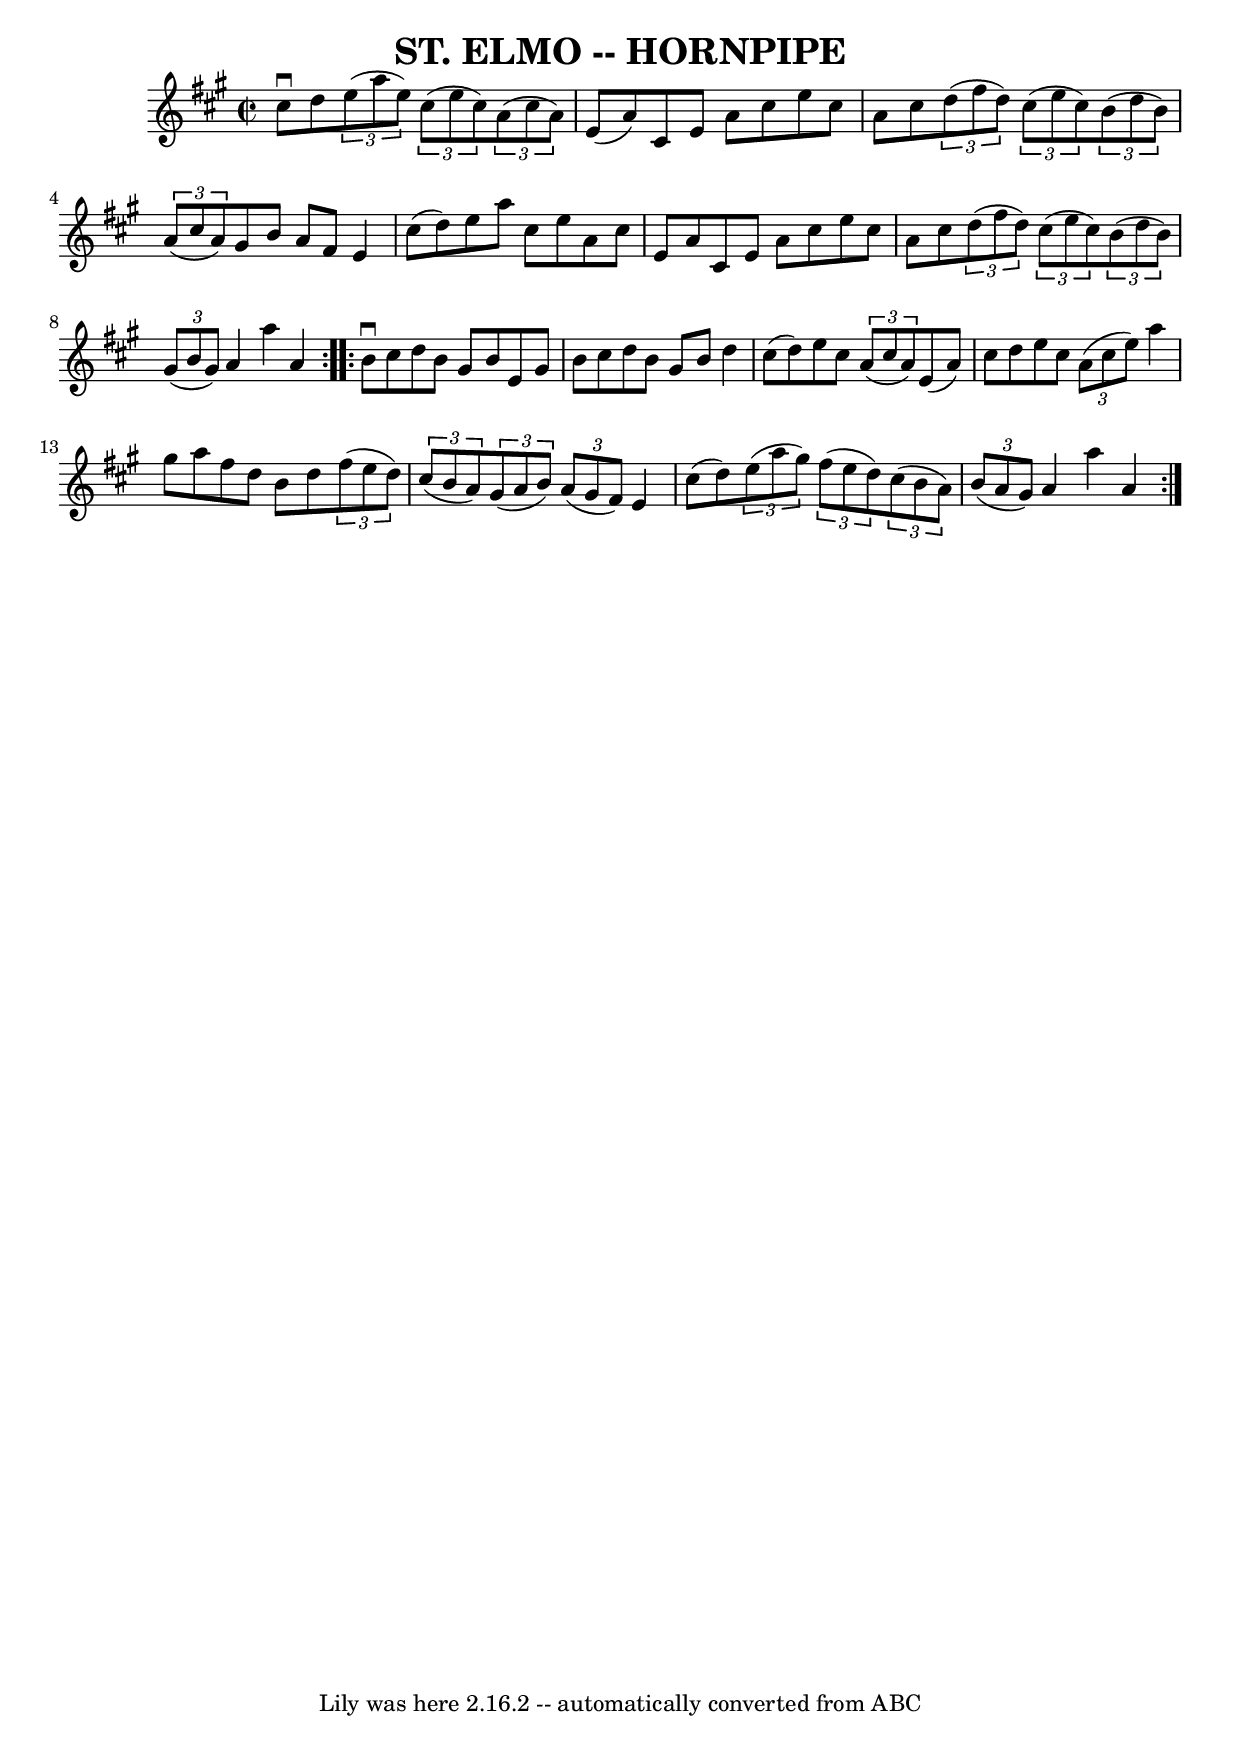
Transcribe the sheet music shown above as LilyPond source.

\version "2.7.40"
\include "Mammoth.ily"
\header {
	%% book = "Ryan's Mammoth Collection of Fiddle Tunes"
	crossRefNumber = "1"
	footnotes = ""
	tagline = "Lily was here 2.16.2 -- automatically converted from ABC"
	title = "ST. ELMO -- HORNPIPE"
}
voicedefault =  {


\repeat volta 2 {
\override Staff.TimeSignature #'style = #'C
 \time 2/2 \key a \major cis''8^\downbow d''8        |
   
\times 2/3 { e''8 (a''8 e''8) }   \times 2/3 { cis''8 (e''8    
cis''8) }   \times 2/3 { a'8 (cis''8 a'8) } e'8 (a'8)   
|
 cis'8 e'8 a'8 cis''8 e''8 cis''8 a'8 cis''8    
|
   \times 2/3 { d''8 (fis''8 d''8) }   \times 2/3 { cis''8 
(e''8 cis''8) }   \times 2/3 { b'8 (d''8 b'8) }   
\times 2/3 { a'8 (cis''8 a'8) }   |
 gis'8 b'8 a'8    
fis'8 e'4 cis''8 (d''8)   |
     |
 e''8 a''8    
cis''8 e''8 a'8 cis''8 e'8 a'8    |
 cis'8 e'8 a'8 
 cis''8 e''8 cis''8 a'8 cis''8    |
   \times 2/3 { d''8 
(fis''8 d''8) }   \times 2/3 { cis''8 (e''8 cis''8) }   
\times 2/3 { b'8 (d''8 b'8) }   \times 2/3 { gis'8 (b'8    
gis'8) }   |
 a'4 a''4 a'4    }     \repeat volta 2 { b'8 
^\downbow cis''8        |
 d''8 b'8 gis'8 b'8 e'8    
gis'8 b'8 cis''8    |
 d''8 b'8 gis'8 b'8 d''4    
cis''8 (d''8)   |
 e''8 cis''8    \times 2/3 { a'8 (
cis''8 a'8) } e'8 (a'8) cis''8 d''8    |
 e''8    
cis''8    \times 2/3 { a'8 (cis''8 e''8) } a''4 gis''8 a''8  
  |
     |
 fis''8 d''8 b'8 d''8    \times 2/3 {   
fis''8 (e''8 d''8) }   \times 2/3 { cis''8 (b'8 a'8) }   
|
   \times 2/3 { gis'8 (a'8 b'8) }   \times 2/3 { a'8 (
gis'8 fis'8) } e'4 cis''8 (d''8)   |
   \times 2/3 {   
e''8 (a''8 gis''8) }   \times 2/3 { fis''8 (e''8 d''8) }   
\times 2/3 { cis''8 (b'8 a'8) }   \times 2/3 { b'8 (a'8    
gis'8) }   |
 a'4 a''4 a'4    }   
}

\score{
    <<

	\context Staff="default"
	{
	    \voicedefault 
	}

    >>
	\layout {
	}
	\midi {}
}
